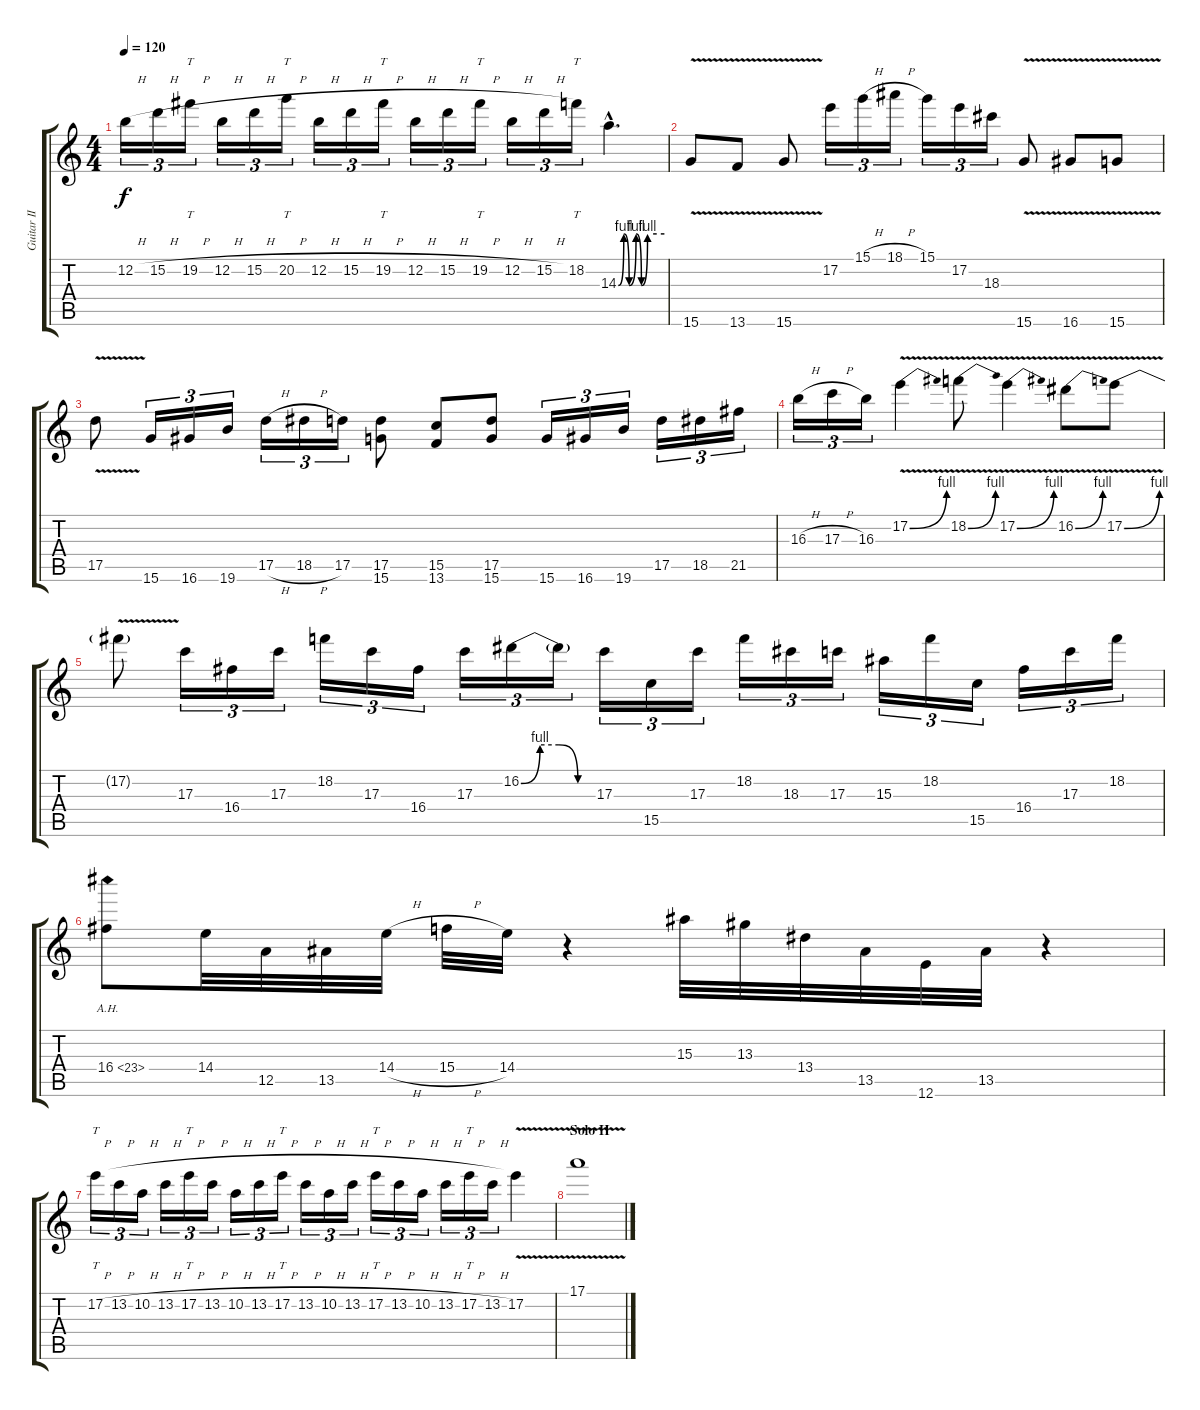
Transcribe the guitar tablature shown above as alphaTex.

\track ("Guitar II" "Guitar II") {instrument distortionguitar}
\staff {score tabs}
\tuning (E4 B3 G3 D3 A2 E2) {hide}
\ts (4 4)
\tempo 120
\clef g2
\ks c
12.2{h}.16{tu (3 2) dy f} 15.2{h}.16{tu (3 2)} 19.2{h}.16{tt tu (3 2)} 12.2{h}.16{tu (3 2)} 15.2{h}.16{tu (3 2)} 20.2{h}.16{tt tu (3 2)} 12.2{h}.16{tu (3 2)} 15.2{h}.16{tu (3 2)} 19.2{h}.16{tt tu (3 2)} 12.2{h}.16{tu (3 2)} 15.2{h}.16{tu (3 2)} 19.2{h}.16{tt tu (3 2)} 12.2{h}.16{tu (3 2)} 15.2{h}.16{tu (3 2)} 18.2.16{tt tu (3 2)} 14.3{be (custom 0 0 7 4 14 0 23 4 30 0 38 4 50 4 60 4) hac}.4{d} |
15.6{v}.8 13.6{v}.8 15.6{v}.8 17.2.16{tu (3 2)} 15.1{h}.16{tu (3 2)} 18.1{h}.16{tu (3 2)} 15.1.16{tu (3 2)} 17.2.16{tu (3 2)} 18.3.16{tu (3 2)} 15.6{v}.8 16.6{v}.8 15.6{v}.8 |
17.5{v}.8 15.6.16{tu (3 2)} 16.6.16{tu (3 2)} 19.6.16{tu (3 2)} 17.5{h}.16{tu (3 2)} 18.5{h}.16{tu (3 2)} 17.5.16{tu (3 2)} (17.5 15.6).8 (15.5 13.6).8 (17.5 15.6).8 15.6.16{tu (3 2)} 16.6.16{tu (3 2)} 19.6.16{tu (3 2)} 17.5.16{tu (3 2)} 18.5.16{tu (3 2)} 21.5.16{tu (3 2)} |
16.3{h}.16{tu (3 2)} 17.3{h}.16{tu (3 2)} 16.3.16{tu (3 2)} 17.2{be (bend 0 0 60 4) v}.4 18.2{be (bend 0 0 60 4) v}.8 17.2{be (bend 0 0 60 4) v}.4 16.2{be (bend 0 0 60 4) v}.8 17.2{be (bend 0 0 60 4) v}.8 |
17.2{t}.8 17.3.16{tu (3 2)} 16.4.16{tu (3 2)} 17.3.16{tu (3 2)} 18.2.16{tu (3 2)} 17.3.16{tu (3 2)} 16.4.16{tu (3 2)} 17.3.16{tu (3 2)} 16.2{be (custom 0 0 15 4 30 4 45 0 60 0)}.16{tu (3 2)} 16.2{t}.16{tu (3 2)} 17.3.16{tu (3 2)} 15.5.16{tu (3 2)} 17.3.16{tu (3 2)} 18.2.16{tu (3 2)} 18.3.16{tu (3 2)} 17.3.16{tu (3 2)} 15.3.16{tu (3 2)} 18.2.16{tu (3 2)} 15.5.16{tu (3 2)} 16.4.16{tu (3 2)} 17.3.16{tu (3 2)} 18.2.16{tu (3 2)} |
16.4{ah 7}.8 14.4.32 12.5.32 13.5.32 14.4{h}.32 15.4{h}.32 14.4.32 r.4 15.3.32 13.3.32 13.4.32 13.5.32 12.6.32 13.5.32 r.4 |
17.2{h}.16{tt tu (3 2)} 13.2{h}.16{tu (3 2)} 10.2{h}.16{tu (3 2)} 13.2{h}.16{tu (3 2)} 17.2{h}.16{tt tu (3 2)} 13.2{h}.16{tu (3 2)} 10.2{h}.16{tu (3 2)} 13.2{h}.16{tu (3 2)} 17.2{h}.16{tt tu (3 2)} 13.2{h}.16{tu (3 2)} 10.2{h}.16{tu (3 2)} 13.2{h}.16{tu (3 2)} 17.2{h}.16{tt tu (3 2)} 13.2{h}.16{tu (3 2)} 10.2{h}.16{tu (3 2)} 13.2{h}.16{tu (3 2)} 17.2{h}.16{tt tu (3 2)} 13.2{h}.16{tu (3 2)} 17.2{v}.4 |
\section ("" "Solo II")
17.1{v}.1
